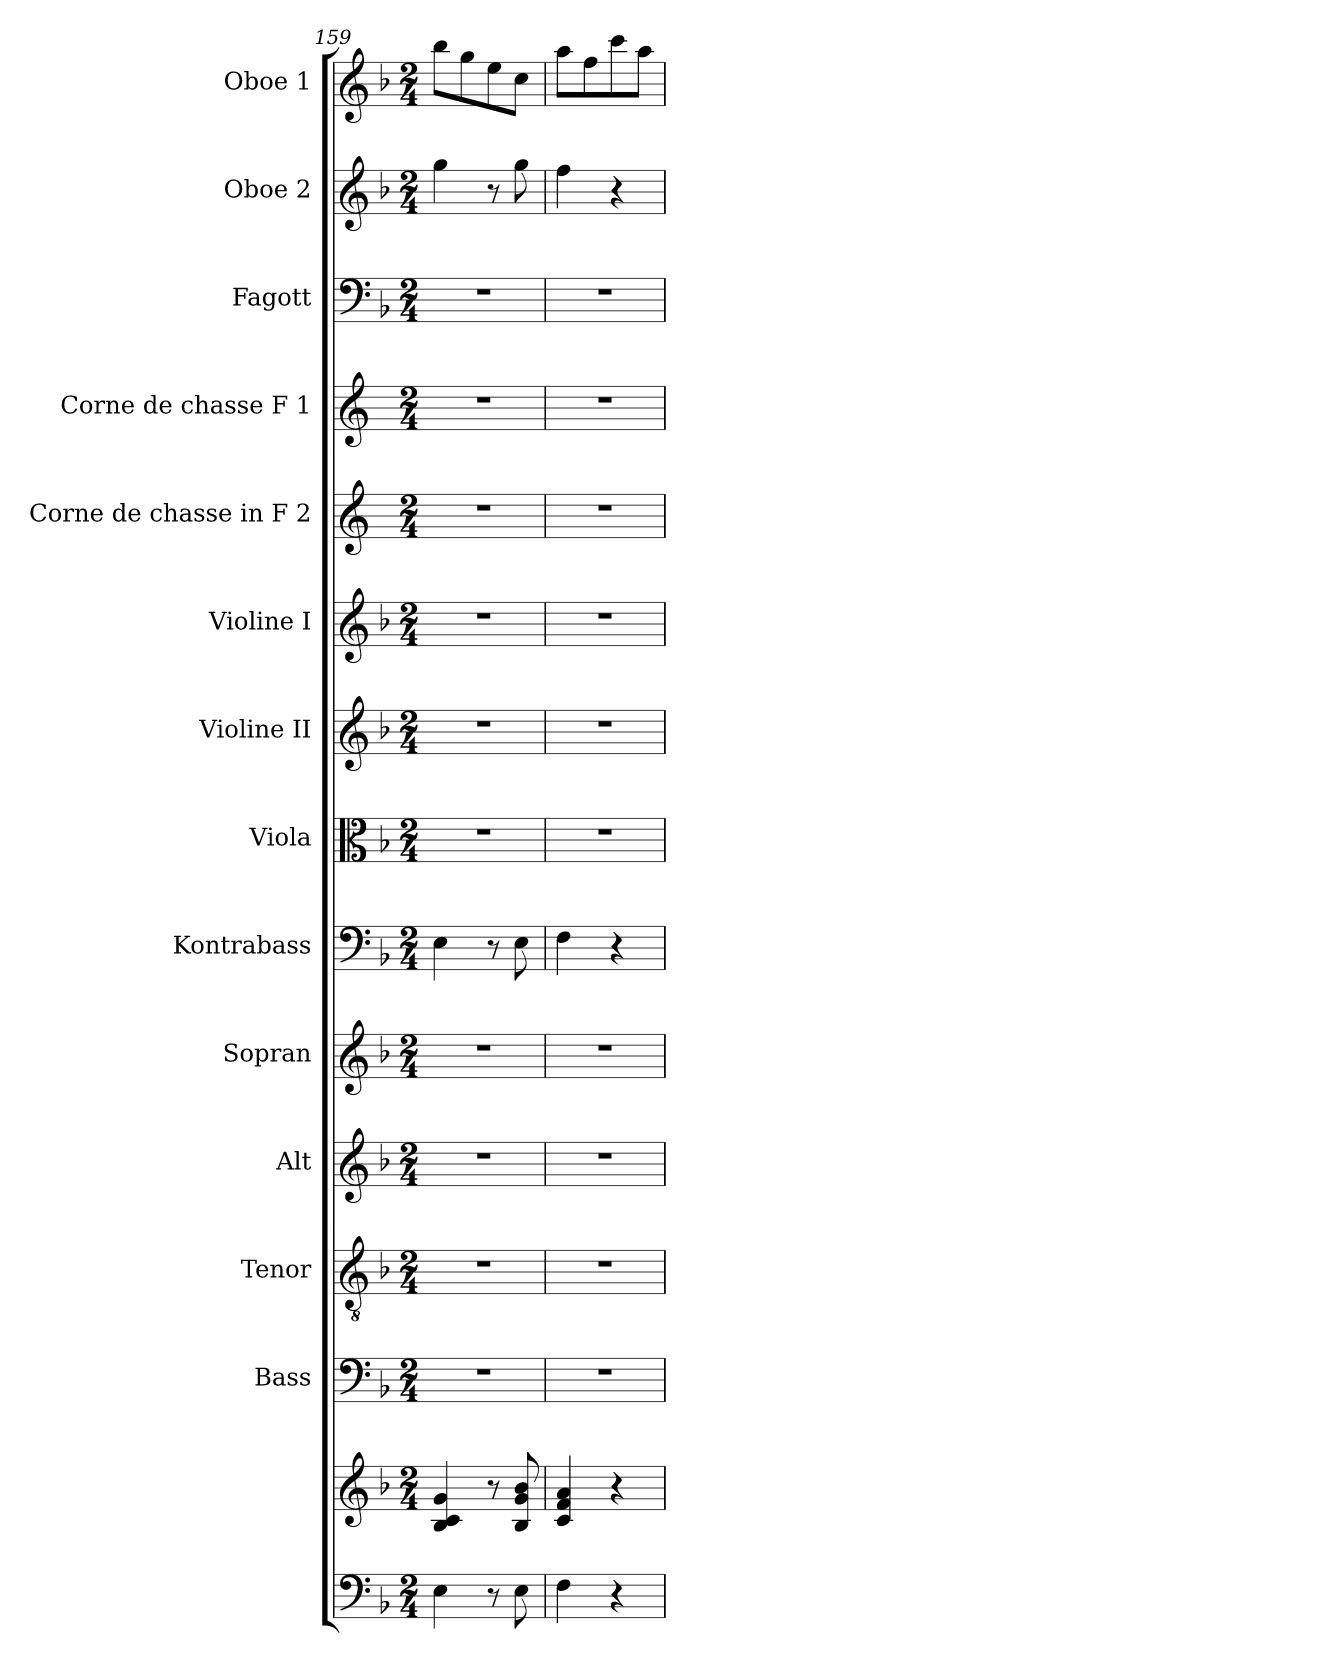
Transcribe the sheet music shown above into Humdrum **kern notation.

**kern	**kern	**kern	**kern	**kern	**kern	**kern	**kern	**kern	**kern	**kern	**kern	**kern	**kern	**kern
*part14	*part14	*part13	*part12	*part11	*part10	*part9	*part8	*part7	*part6	*part5	*part4	*part3	*part2	*part1
*staff15	*staff14	*staff13	*staff12	*staff11	*staff10	*staff9	*staff8	*staff7	*staff6	*staff5	*staff4	*staff3	*staff2	*staff1
*	*	*I"Bass	*I"Tenor	*I"Alt	*I"Sopran	*I"Kontrabass	*I"Viola	*I"Violine II	*I"Violine I	*I"Corne de chasse in F 2	*I"Corne de chasse F 1	*I"Fagott	*I"Oboe 2	*I"Oboe 1
*	*	*I'B.	*I'T.	*I'A.	*I'S.	*I'Kb.	*I'Vla.	*I'Vl. II	*I'Vl. I	*	*	*I'Fg.	*I'Ob. 2	*I'Ob. 1
*clefF4	*clefG2	*clefF4	*clefGv2	*clefG2	*clefG2	*clefF4	*clefC3	*clefG2	*clefG2	*clefG2	*clefG2	*clefF4	*clefG2	*clefG2
*	*	*	*	*	*	*ITrd7c12	*	*	*	*ITrd4c7	*ITrd4c7	*	*	*
*k[b-]	*k[b-]	*k[b-]	*k[b-]	*k[b-]	*k[b-]	*k[b-]	*k[b-]	*k[b-]	*k[b-]	*k[b-]	*k[b-]	*k[b-]	*k[b-]	*k[b-]
*F:	*F:	*F:	*F:	*F:	*F:	*F:	*F:	*F:	*F:	*F:	*F:	*F:	*F:	*F:
*M2/4	*M2/4	*M2/4	*M2/4	*M2/4	*M2/4	*M2/4	*M2/4	*M2/4	*M2/4	*M2/4	*M2/4	*M2/4	*M2/4	*M2/4
=159	=159	=159	=159	=159	=159	=159	=159	=159	=159	=159	=159	=159	=159	=159
4E\	4B-/ 4c/ 4g/	2r	2r	2r	2r	4EE\	2r	2r	2r	2r	2r	2r	4gg\	8bb-\L
.	.	.	.	.	.	.	.	.	.	.	.	.	.	8gg\
8r	8r	.	.	.	.	8r	.	.	.	.	.	.	8r	8ee\
8E\	8B-/ 8g/ 8b-/	.	.	.	.	8EE\	.	.	.	.	.	.	8gg\	8cc\J
=160	=160	=160	=160	=160	=160	=160	=160	=160	=160	=160	=160	=160	=160	=160
4F\	4c/ 4f/ 4a/	2r	2r	2r	2r	4FF\	2r	2r	2r	2r	2r	2r	4ff\	8aa\L
.	.	.	.	.	.	.	.	.	.	.	.	.	.	8ff\
4r	4r	.	.	.	.	4r	.	.	.	.	.	.	4r	8ccc\
.	.	.	.	.	.	.	.	.	.	.	.	.	.	8aa\J
=	=	=	=	=	=	=	=	=	=	=	=	=	=	=
*-	*-	*-	*-	*-	*-	*-	*-	*-	*-	*-	*-	*-	*-	*-
